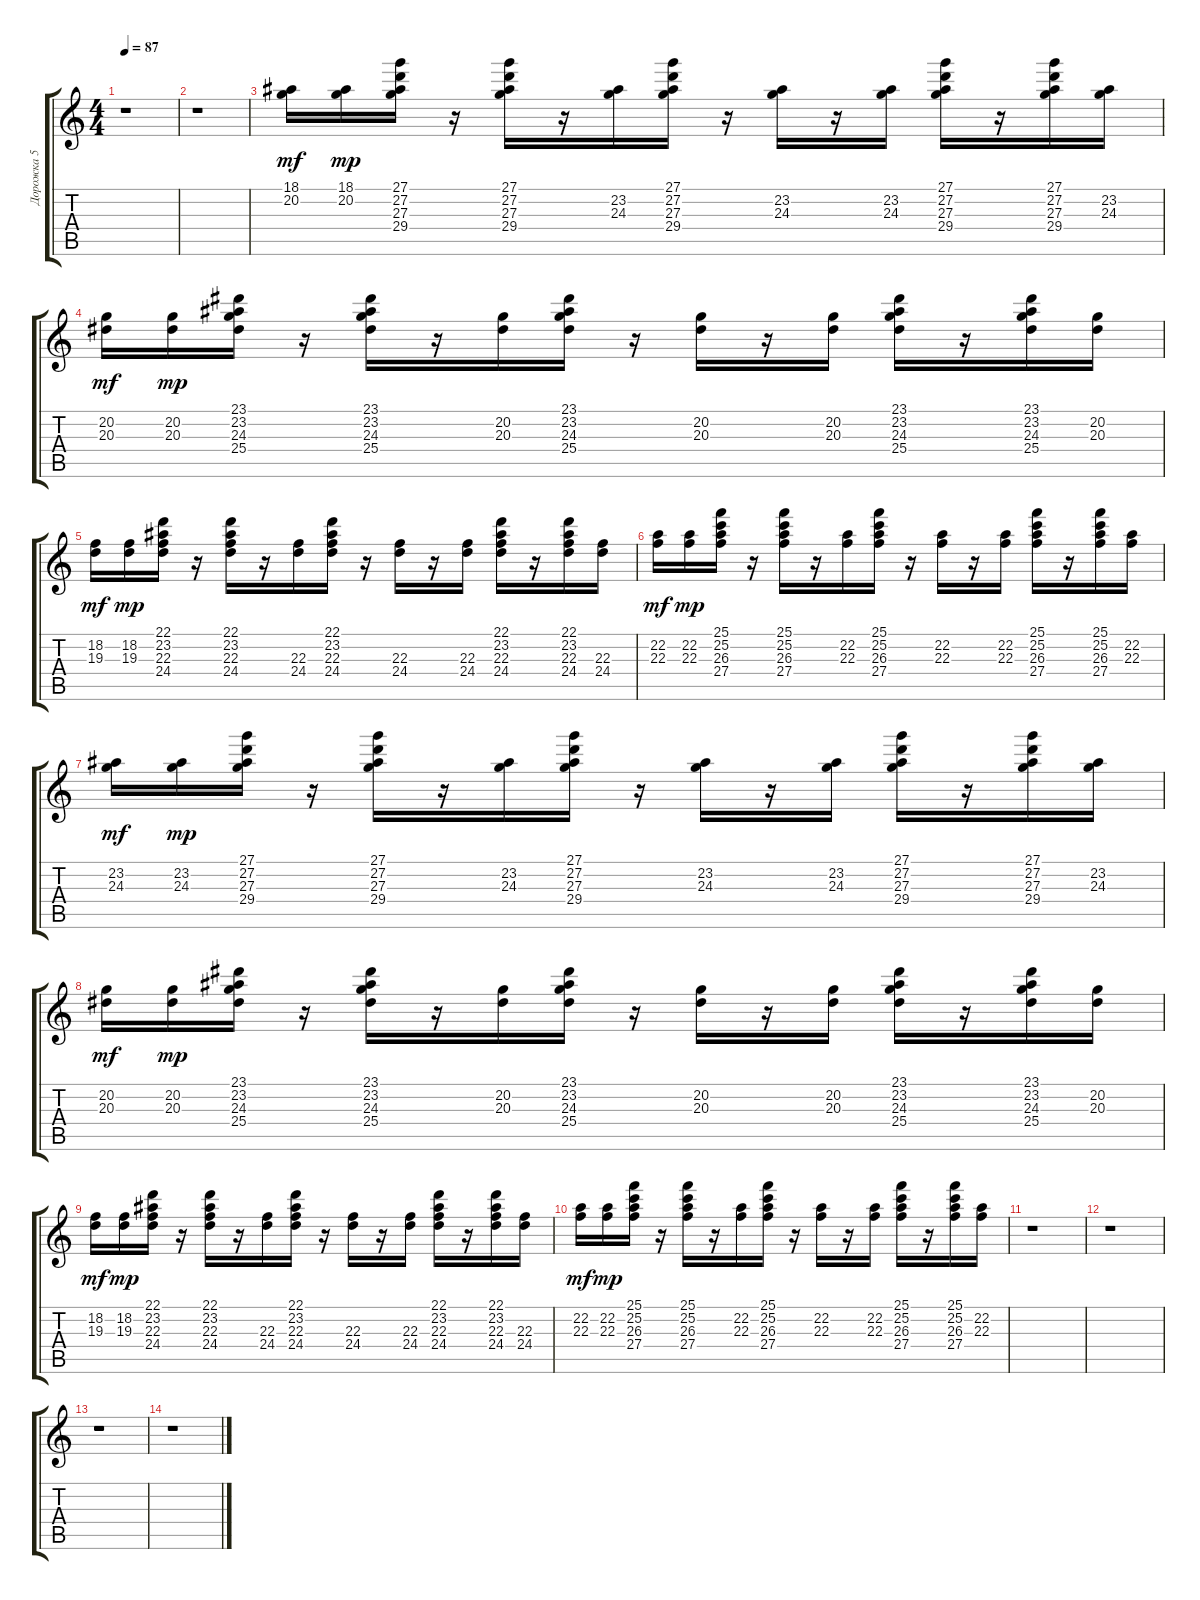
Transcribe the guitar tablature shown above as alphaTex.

\track ("Дорожка 5" "Дорожка 5") {instrument lead2sawtooth}
\staff {score tabs}
\tuning (E4 B3 G3 D3 A2 E2) {hide}
\ts (4 4)
\tempo 87
\clef g2
\ks c
r.1{dy mp} |
r.1 |
(18.1 20.2).16{dy mf volume 10} (18.1 20.2).16{dy mp volume 10 balance 10} (27.1 27.2 27.3 29.4).16{balance 10} r.16 (27.1 27.2 27.3 29.4).16{balance 6} r.16 (23.2 24.3).16{balance 10} (27.1 27.2 27.3 29.4).16 r.16 (23.2 24.3).16{balance 10} r.16 (23.2 24.3).16 (27.1 27.2 27.3 29.4).16{balance 6} r.16 (27.1 27.2 27.3 29.4).16{balance 10} (23.2 24.3).16 |
(20.2 20.3).16{dy mf balance 10} (20.2 20.3).16{dy mp balance 10} (23.1 23.2 24.3 25.4).16{balance 10} r.16 (23.1 23.2 24.3 25.4).16{balance 6} r.16 (20.2 20.3).16{balance 10} (23.1 23.2 24.3 25.4).16 r.16 (20.2 20.3).16{balance 6} r.16 (20.2 20.3).16{balance 6} (23.1 23.2 24.3 25.4).16 r.16 (23.1 23.2 24.3 25.4).16{balance 10} (20.2 20.3).16 |
(18.2 19.3).16{dy mf balance 10} (18.2 19.3).16{dy mp balance 6} (22.1 23.2 22.3 24.4).16{balance 10} r.16 (22.1 23.2 22.3 24.4).16{balance 10} r.16 (22.3 24.4).16{balance 10} (22.1 23.2 22.3 24.4).16{balance 6} r.16 (22.3 24.4).16{balance 6} r.16 (22.3 24.4).16{balance 6} (22.1 23.2 22.3 24.4).16{balance 10} r.16 (22.1 23.2 22.3 24.4).16{balance 10} (22.3 24.4).16{balance 6} |
(22.2 22.3).16{dy mf balance 10} (22.2 22.3).16{dy mp balance 6} (25.1 25.2 26.3 27.4).16{balance 10} r.16 (25.1 25.2 26.3 27.4).16{balance 10} r.16 (22.2 22.3).16{balance 10} (25.1 25.2 26.3 27.4).16{balance 6} r.16 (22.2 22.3).16{balance 6} r.16 (22.2 22.3).16{balance 6} (25.1 25.2 26.3 27.4).16{balance 10} r.16 (25.1 25.2 26.3 27.4).16{balance 10} (22.2 22.3).16{balance 6} |
(23.2 24.3).16{dy mf volume 10} (23.2 24.3).16{dy mp volume 10 balance 10} (27.1 27.2 27.3 29.4).16{balance 10} r.16 (27.1 27.2 27.3 29.4).16{balance 6} r.16 (23.2 24.3).16{balance 10} (27.1 27.2 27.3 29.4).16 r.16 (23.2 24.3).16{balance 10} r.16 (23.2 24.3).16 (27.1 27.2 27.3 29.4).16{balance 6} r.16 (27.1 27.2 27.3 29.4).16{balance 10} (23.2 24.3).16 |
(20.2 20.3).16{dy mf balance 10} (20.2 20.3).16{dy mp balance 10} (23.1 23.2 24.3 25.4).16{balance 10} r.16 (23.1 23.2 24.3 25.4).16{balance 6} r.16 (20.2 20.3).16{balance 10} (23.1 23.2 24.3 25.4).16 r.16 (20.2 20.3).16{balance 6} r.16 (20.2 20.3).16{balance 6} (23.1 23.2 24.3 25.4).16 r.16 (23.1 23.2 24.3 25.4).16{balance 10} (20.2 20.3).16 |
(18.2 19.3).16{dy mf balance 10} (18.2 19.3).16{dy mp balance 6} (22.1 23.2 22.3 24.4).16{balance 10} r.16 (22.1 23.2 22.3 24.4).16{balance 10} r.16 (22.3 24.4).16{balance 10} (22.1 23.2 22.3 24.4).16{balance 6} r.16 (22.3 24.4).16{balance 6} r.16 (22.3 24.4).16{balance 6} (22.1 23.2 22.3 24.4).16{balance 10} r.16 (22.1 23.2 22.3 24.4).16{balance 10} (22.3 24.4).16{balance 6} |
(22.2 22.3).16{dy mf balance 10} (22.2 22.3).16{dy mp balance 6} (25.1 25.2 26.3 27.4).16{balance 10} r.16 (25.1 25.2 26.3 27.4).16{balance 10} r.16 (22.2 22.3).16{balance 10} (25.1 25.2 26.3 27.4).16{balance 6} r.16 (22.2 22.3).16{balance 6} r.16 (22.2 22.3).16{balance 6} (25.1 25.2 26.3 27.4).16{balance 10} r.16 (25.1 25.2 26.3 27.4).16{balance 10} (22.2 22.3).16{balance 6} |
r.1 |
r.1 |
r.1 |
r.1
